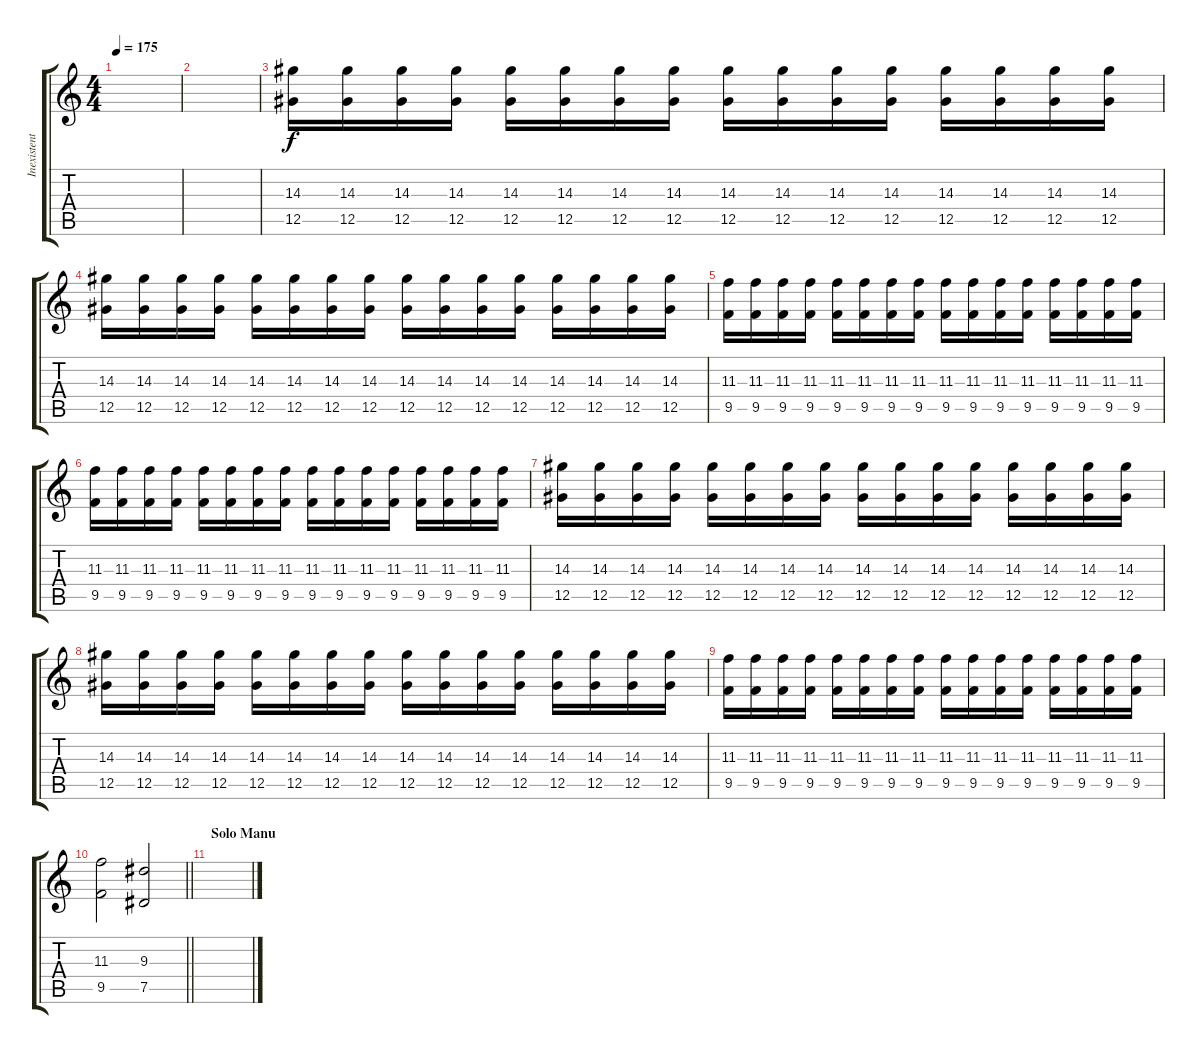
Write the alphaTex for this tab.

\track ("Inexistent Guitar Player" "Inexistent") {instrument distortionguitar}
\staff {score tabs}
\tuning (Eb4 Bb3 Gb3 Db3 Ab2 Db2) {hide}
\ts (4 4)
\tempo 175
\clef g2
\ks c
|
|
(14.3 12.5).16 (14.3 12.5).16 (14.3 12.5).16 (14.3 12.5).16 (14.3 12.5).16 (14.3 12.5).16 (14.3 12.5).16 (14.3 12.5).16 (14.3 12.5).16 (14.3 12.5).16 (14.3 12.5).16 (14.3 12.5).16 (14.3 12.5).16 (14.3 12.5).16 (14.3 12.5).16 (14.3 12.5).16 |
(14.3 12.5).16 (14.3 12.5).16 (14.3 12.5).16 (14.3 12.5).16 (14.3 12.5).16 (14.3 12.5).16 (14.3 12.5).16 (14.3 12.5).16 (14.3 12.5).16 (14.3 12.5).16 (14.3 12.5).16 (14.3 12.5).16 (14.3 12.5).16 (14.3 12.5).16 (14.3 12.5).16 (14.3 12.5).16 |
(11.3 9.5).16 (11.3 9.5).16 (11.3 9.5).16 (11.3 9.5).16 (11.3 9.5).16 (11.3 9.5).16 (11.3 9.5).16 (11.3 9.5).16 (11.3 9.5).16 (11.3 9.5).16 (11.3 9.5).16 (11.3 9.5).16 (11.3 9.5).16 (11.3 9.5).16 (11.3 9.5).16 (11.3 9.5).16 |
(11.3 9.5).16 (11.3 9.5).16 (11.3 9.5).16 (11.3 9.5).16 (11.3 9.5).16 (11.3 9.5).16 (11.3 9.5).16 (11.3 9.5).16 (11.3 9.5).16 (11.3 9.5).16 (11.3 9.5).16 (11.3 9.5).16 (11.3 9.5).16 (11.3 9.5).16 (11.3 9.5).16 (11.3 9.5).16 |
(14.3 12.5).16 (14.3 12.5).16 (14.3 12.5).16 (14.3 12.5).16 (14.3 12.5).16 (14.3 12.5).16 (14.3 12.5).16 (14.3 12.5).16 (14.3 12.5).16 (14.3 12.5).16 (14.3 12.5).16 (14.3 12.5).16 (14.3 12.5).16 (14.3 12.5).16 (14.3 12.5).16 (14.3 12.5).16 |
(14.3 12.5).16 (14.3 12.5).16 (14.3 12.5).16 (14.3 12.5).16 (14.3 12.5).16 (14.3 12.5).16 (14.3 12.5).16 (14.3 12.5).16 (14.3 12.5).16 (14.3 12.5).16 (14.3 12.5).16 (14.3 12.5).16 (14.3 12.5).16 (14.3 12.5).16 (14.3 12.5).16 (14.3 12.5).16 |
(11.3 9.5).16 (11.3 9.5).16 (11.3 9.5).16 (11.3 9.5).16 (11.3 9.5).16 (11.3 9.5).16 (11.3 9.5).16 (11.3 9.5).16 (11.3 9.5).16 (11.3 9.5).16 (11.3 9.5).16 (11.3 9.5).16 (11.3 9.5).16 (11.3 9.5).16 (11.3 9.5).16 (11.3 9.5).16 |
\barLineRight lightlight
(11.3 9.5).2 (9.3 7.5).2 |
\section ("" "Solo Manu")
